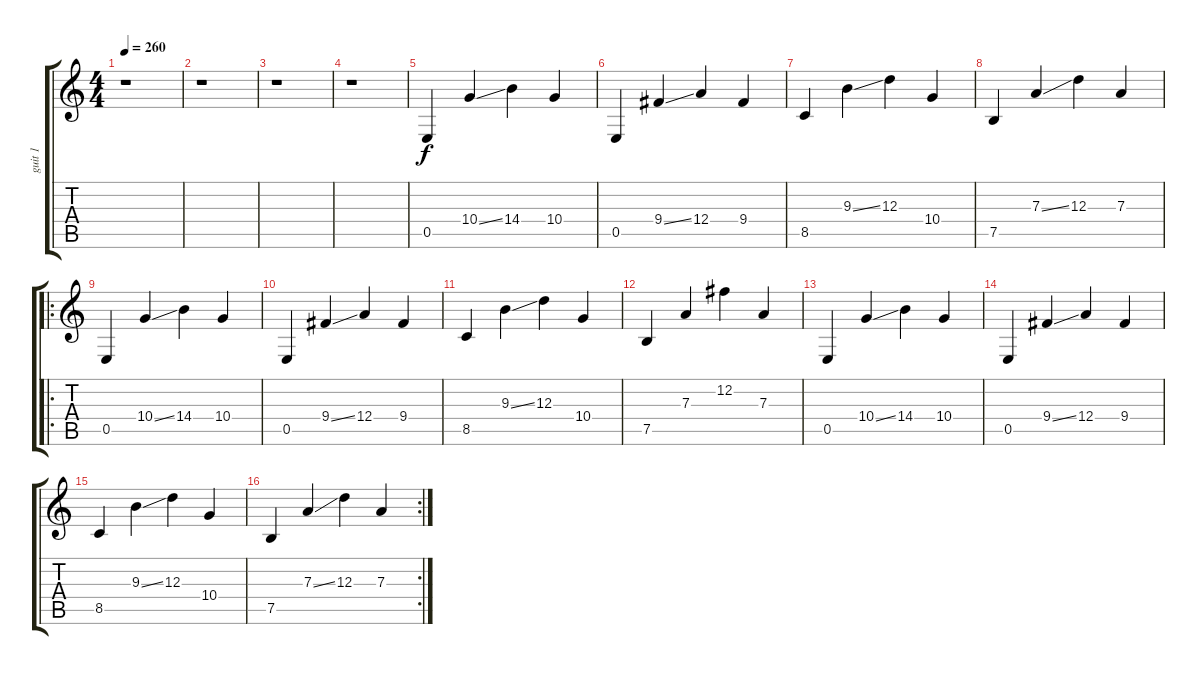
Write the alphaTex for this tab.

\track ("guit 1" "guit 1") {instrument distortionguitar}
\staff {score tabs}
\tuning (B3 Gb3 D3 A2 E2 B1) {hide}
\ts (4 4)
\tempo 260
\clef g2
\ks c
r.1{dy f} |
r.1 |
r.1 |
r.1 |
0.5.4 10.4{ss}.4 14.4.4 10.4.4 |
0.5.4 9.4{ss}.4 12.4.4 9.4.4 |
8.5.4 9.3{ss}.4 12.3.4 10.4.4 |
7.5.4 7.3{ss}.4 12.3.4 7.3.4 |
\ro
0.5.4 10.4{ss}.4 14.4.4 10.4.4 |
0.5.4 9.4{ss}.4 12.4.4 9.4.4 |
8.5.4 9.3{ss}.4 12.3.4 10.4.4 |
7.5.4 7.3.4 12.2.4 7.3.4 |
0.5.4 10.4{ss}.4 14.4.4 10.4.4 |
0.5.4 9.4{ss}.4 12.4.4 9.4.4 |
8.5.4 9.3{ss}.4 12.3.4 10.4.4 |
\rc 2
7.5.4 7.3{ss}.4 12.3.4 7.3.4
